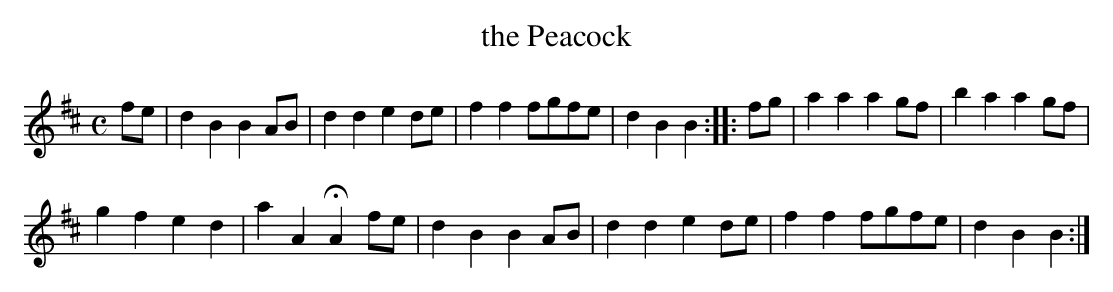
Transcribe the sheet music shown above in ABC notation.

X:1
T:the Peacock
M:C
K:Bmin
fe|\
d2B2 B2AB| d2d2 e2de| f2f2 fgfe| d2B2 B2::\
fg| a2a2 a2gf| b2a2 a2gf|
g2f2 e2d2| a2 A2 HA2fe|\
d2B2 B2AB| d2d2 e2 de| f2f2fgfe| d2B2 B2:|
